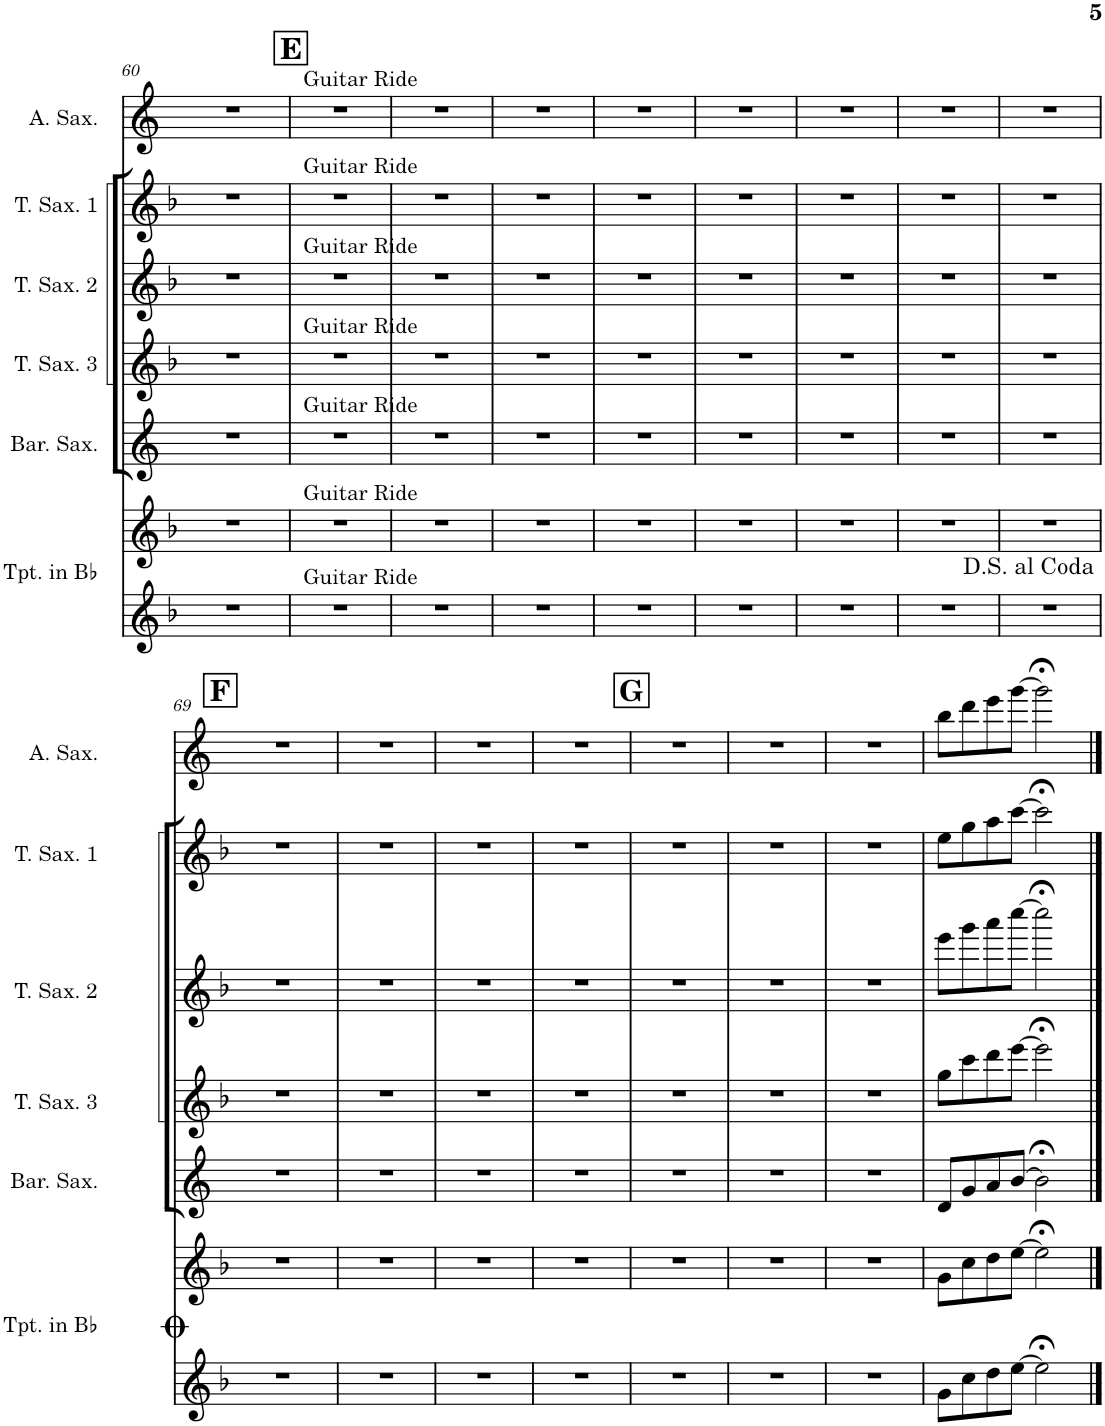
**kern	**kern	**kern	**kern	**kern	**kern	**kern
*part6	*part6	*part5	*part4	*part3	*part2	*part1
*staff7	*staff6	*staff5	*staff4	*staff3	*staff2	*staff1
*I"Trumpets n Bb	*	*I"Baritone Saxophone	*I"Tenor Saxophone 3	*I"Tenor Saxophone 2	*I"Tenor Saxophone 1	*I"Alto Saxophone
*	*	*I'Bar. Sax.	*I'T. Sax. 3	*I'T. Sax. 2	*I'T. Sax. 1	*I'A. Sax.
!!LO:PB:g=z
*clefG2	*clefG2	*clefG2	*clefG2	*clefG2	*clefG2	*clefG2
*Trd1c2	*Trd1c2	*Trd12c21	*Trd8c14	*Trd8c14	*Trd8c14	*Trd5c9
*k[b-]	*k[b-]	*k[]	*k[b-]	*k[b-]	*k[b-]	*k[]
*M4/4	*M4/4	*M4/4	*M4/4	*M4/4	*M4/4	*M4/4
=60	=60	=60	=60	=60	=60	=60
1r	1r	1r	1r	1r	1r	1r
!!LO:REH:place=s1:a:B:cj:fs=14:t=E
=61	=61	=61	=61	=61	=61	=61
!	!	!	!	!	!	!LO:TX:a:t=Guitar Ride
!	!	!	!	!	!LO:TX:a:t=Guitar Ride	!
!	!	!	!	!LO:TX:a:t=Guitar Ride	!	!
!	!	!	!LO:TX:a:t=Guitar Ride	!	!	!
!	!	!LO:TX:a:t=Guitar Ride	!	!	!	!
!	!LO:TX:a:t=Guitar Ride	!	!	!	!	!
!LO:TX:a:t=Guitar Ride	!	!	!	!	!	!
1r	1r	1r	1r	1r	1r	1r
=62	=62	=62	=62	=62	=62	=62
1r	1r	1r	1r	1r	1r	1r
=63	=63	=63	=63	=63	=63	=63
1r	1r	1r	1r	1r	1r	1r
=64	=64	=64	=64	=64	=64	=64
1r	1r	1r	1r	1r	1r	1r
=65	=65	=65	=65	=65	=65	=65
1r	1r	1r	1r	1r	1r	1r
=66	=66	=66	=66	=66	=66	=66
1r	1r	1r	1r	1r	1r	1r
=67	=67	=67	=67	=67	=67	=67
1r	1r	1r	1r	1r	1r	1r
=68	=68	=68	=68	=68	=68	=68
1r	1r	1r	1r	1r	1r	1r
!!LO:LB:g=z
!!LO:REH:place=s1:a:B:cj:fs=14:t=F
=69	=69	=69	=69	=69	=69	=69
1r	1r	1r	1r	1r	1r	1r
=70	=70	=70	=70	=70	=70	=70
1r	1r	1r	1r	1r	1r	1r
=71	=71	=71	=71	=71	=71	=71
1r	1r	1r	1r	1r	1r	1r
=72	=72	=72	=72	=72	=72	=72
1r	1r	1r	1r	1r	1r	1r
!!LO:REH:place=s1:a:B:cj:fs=14:t=G
=73	=73	=73	=73	=73	=73	=73
1r	1r	1r	1r	1r	1r	1r
=74	=74	=74	=74	=74	=74	=74
1r	1r	1r	1r	1r	1r	1r
=75	=75	=75	=75	=75	=75	=75
1r	1r	1r	1r	1r	1r	1r
=76	=76	=76	=76	=76	=76	=76
8g\L	8g\L	8d/L	8gg\L	8eee\L	8ee\L	8bb\L
8cc\	8cc\	8g/	8ccc\	8ggg\	8gg\	8ddd\
8dd\	8dd\	8a/	8ddd\	8aaa\	8aa\	8eee\
[8ee\J	[8ee\J	[8b/J	[8eee\J	[8cccc\J	[8ccc\J	[8ggg\J
2ee;<\]	2ee;<\]	2b;<\]	2eee;<\]	2cccc;<\]	2ccc;<\]	2ggg;<\]
==	==	==	==	==	==	==
*-	*-	*-	*-	*-	*-	*-
